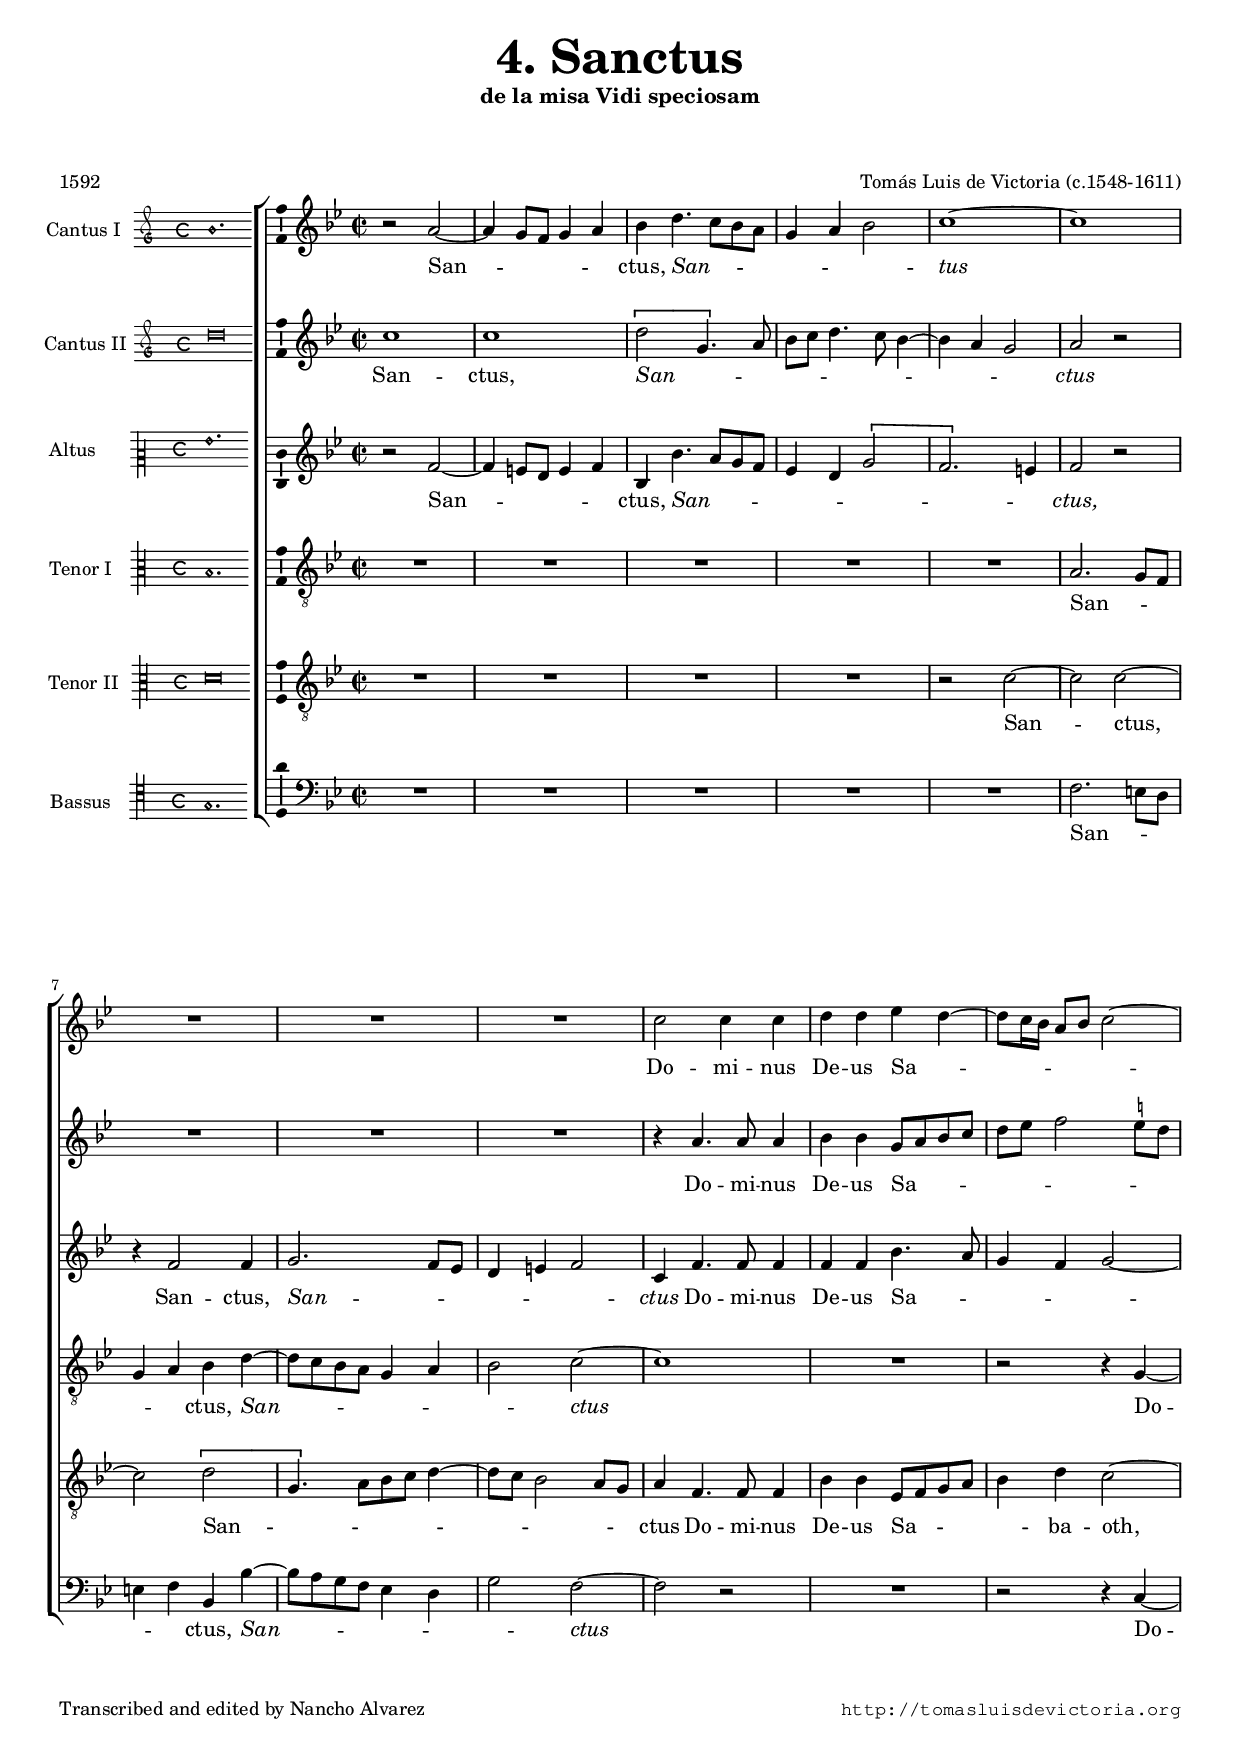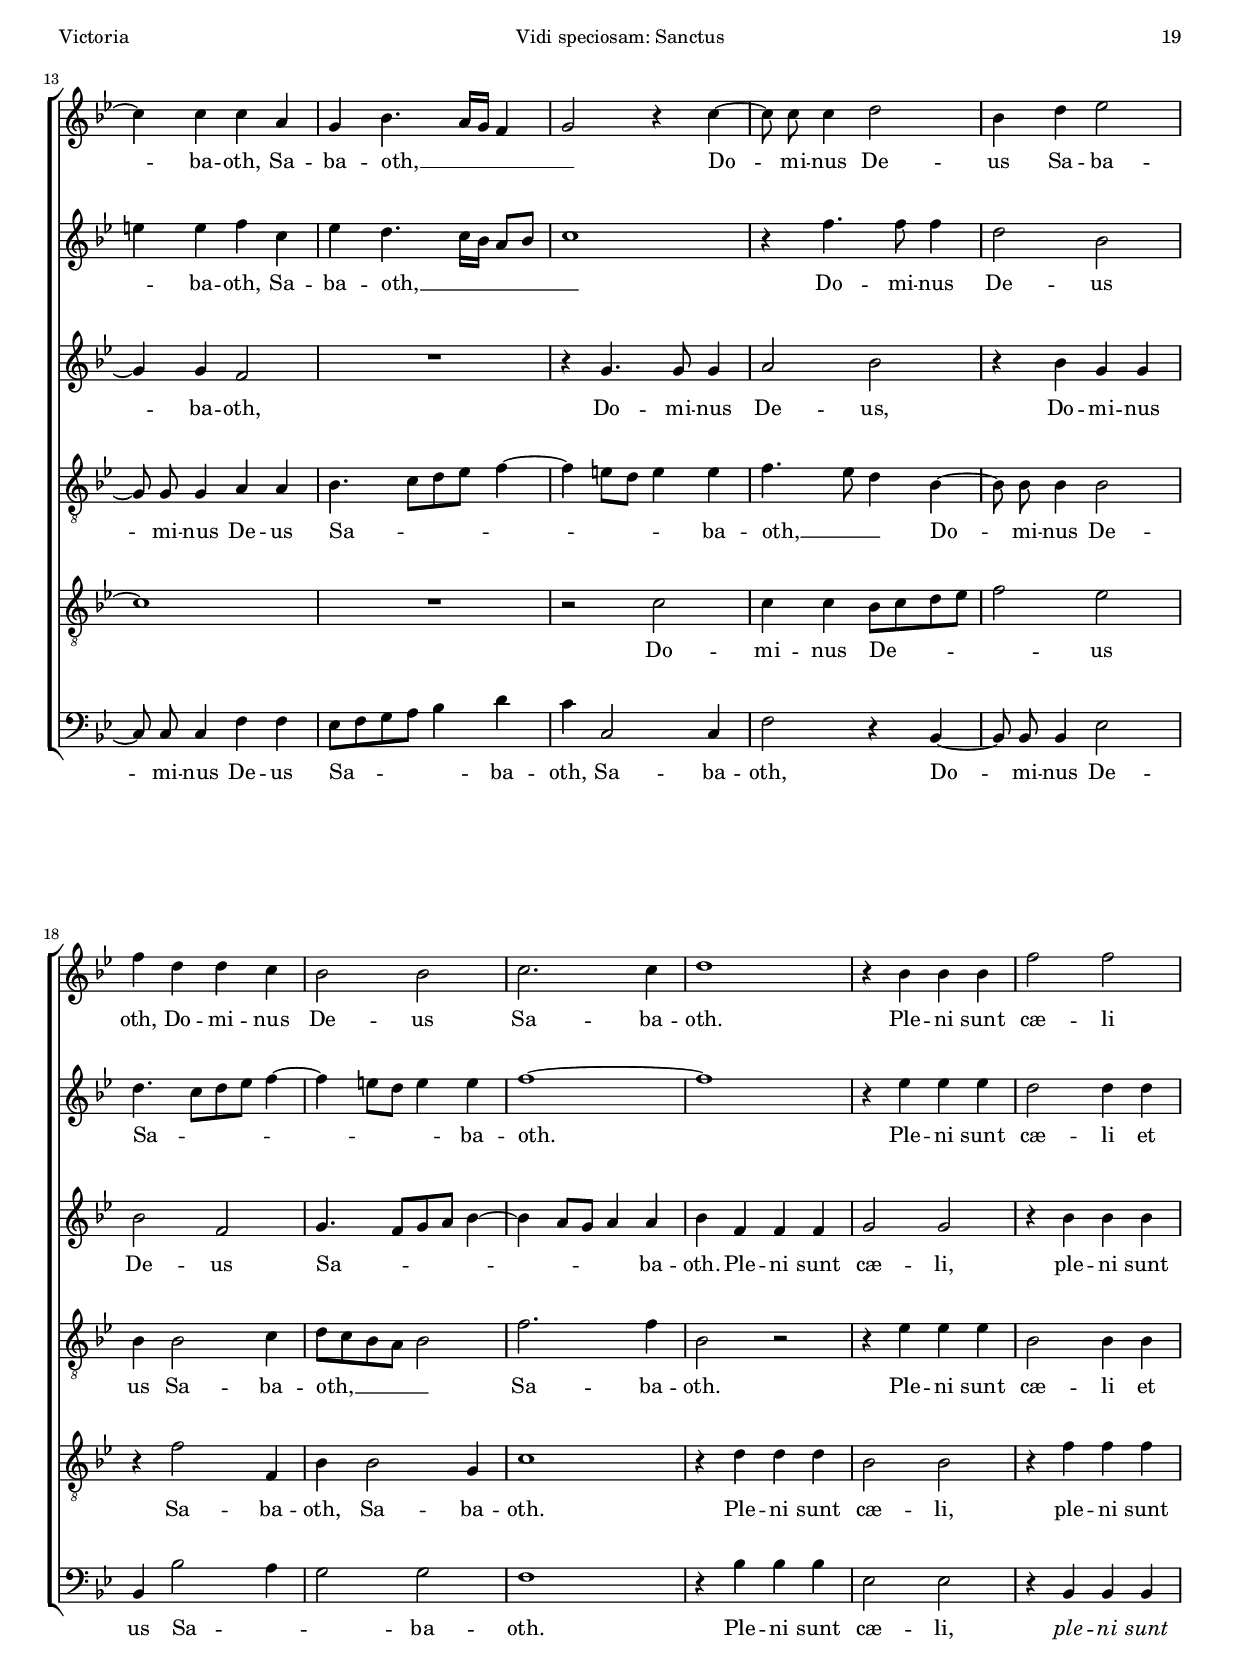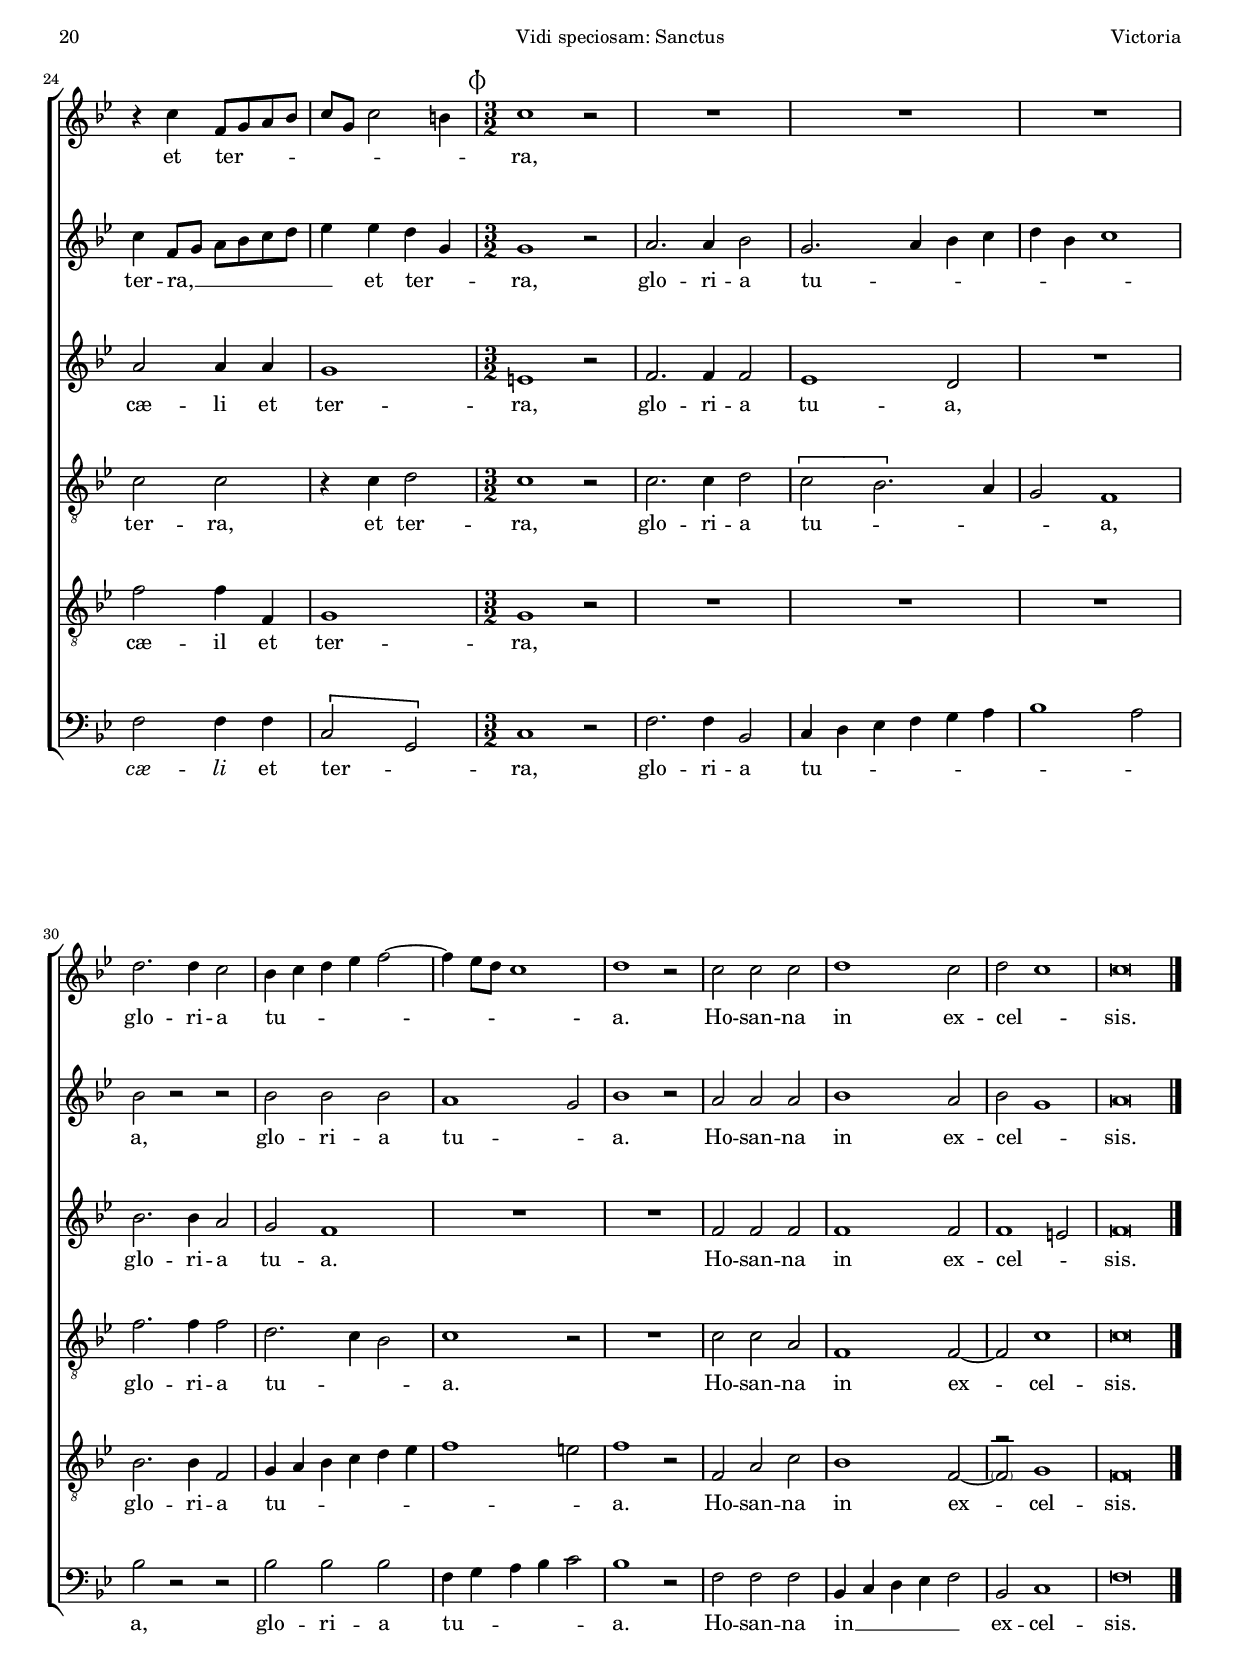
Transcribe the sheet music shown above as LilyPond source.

\version "2.18.0"

#(set-default-paper-size "a4")
#(set-global-staff-size 16.4)
#(ly:set-option 'point-and-click #f)
%mobile -s14.0 -i3.0 -ball

italicas=\override LyricText.font-shape = #'italic
rectas=\override LyricText.font-shape = #'upright
ss=\once \set suggestAccidentals = ##t
incipitwidth = 20

htitle="Vidi speciosam: Sanctus"
hcomposer="Victoria"

\header {
	title=\markup{\larger \larger \larger \larger "4. Sanctus"}
	subtitle="de la misa Vidi speciosam"
	subsubtitle=\markup{\vspace #2 }
	composer="Tomás Luis de Victoria (c.1548-1611)"
        pdfauthor=\composer
	%opus="(-)"
	poet="1592"
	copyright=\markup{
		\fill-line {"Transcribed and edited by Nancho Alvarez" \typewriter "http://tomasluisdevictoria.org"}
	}
%	tagline=""
}


global={\key g \major \time 2/2  \skip 1*25 \time 3/2 
					\skip 1*3/2*12 \bar "|."
}

cantus={
	r2 fis' ~ |
	fis'4 e'8 d' e'4 fis' |
	g' b'4. a'8 g' fis' |
	e'4 fis' g'2 |
%5
	a'1 ~ |
	a' |
	R1*4/4 |
	R1*4/4 |
	R1*4/4 |
%10
	a'2 a'4 a' |
	b' b' c'' b' ~ |
	 b'8[ a'16 g']  fis'8[ g'] a'2 ~ |
	a'4 a' a' fis' |
	e' g'4. fis'16 e' d'4 |
%15
	e'2 r4 a' ~ |
	\set Staff.autoBeaming = ##f
	a'8 a' a'4 b'2 |
	\set Staff.autoBeaming = ##t
	g'4 b' c''2 | 	
	d''4 b' b' a' |
	g'2 g' |
%20
	a'2. a'4 |
	b'1 |
	r4 g' g' g' |
	d''2 d'' |
	r4 a' d'8 e' fis' g' |
%25
	a' e' a'2 gis'4 |
	\mark \markup{\smaller \musicglyph #"timesig.mensural34"}
	a'1 r2|
	R1*3/2 |
	R1*3/2 |
	R1*3/2 |  \break
%30
	b'2. b'4 a'2 |
	g'4 a' b' c'' d''2 ~ |
	d''4 c''8 b' a'1 |
	b' r2 |
	a' a' a' |
%35
	b'1 a'2 |
	b' a'1 |
	a'\breve*3/4
}

cantusdos={
	a'1 |
	a' |
	\[b'2 e'4.\] fis'8 |
	g' a' b'4. a'8 g'4 ~ |
%5
	g' fis' e'2 |
	fis' r |
	R1*4/4 |
	R1*4/4 |
	R1*4/4 |
%10
	r4 fis'4. fis'8 fis'4 |
	g' g' e'8 fis' g' a' |
	b' c'' d''2 \ss cis''8 b' |
	cis''4 cis'' d'' a' |
	c'' b'4.  a'16[ g']  fis'8[ g'] |
%15
	a'1 |
	r4 d''4. d''8 d''4 |
	b'2 g' |
	b'4.  a'8[ b' c''] d''4 ~ |
	d'' cis''8 b' cis''4 cis'' |
%20
	d''1 ~ |
	d'' |
	r4 c'' c'' c'' |
	b'2 b'4 b' |
	a' d'8 e' fis' g' a' b' |
%25
	c''4 c'' b' e' |
	e'1 r2 |
	fis'2. fis'4 g'2 |
	e'2. fis'4 g' a' |
	b' g' a'1 |
%30
	g'2 r r |
	g' g' g' |
	fis'1 e'2 |
	g'1 r2 |
	fis' fis' fis' |
%35
	g'1 fis'2 |
	g' e'1 |
	fis'\breve*3/4
}

altus={
	r2 d' ~ |
	d'4 cis'8 b cis'4 d' |
	g g'4. fis'8 e' d' |
	c'4 b \[e'2 |
%5
	d'2.\] cis'4 |
	d'2 r |
	r4 d'2 d'4 |
	e'2. d'8 c' |
	b4 cis' d'2 |
%10
	a4 d'4. d'8 d'4 |
	d' d' g'4. fis'8 |
	e'4 d' e'2 ~ |
	e'4 e' d'2 |
	R1*4/4 |
%15
	r4 e'4. e'8 e'4 |
	fis'2 g' |
	r4 g' e' e' |
	g'2 d' |
	e'4.  d'8[ e' fis'] g'4 ~ |
%20
	g' fis'8 e' fis'4 fis' |
	g' d' d' d' |
	e'2 e' |
	r4 g' g' g' |
	fis'2 fis'4 fis' |
%25
	e'1 |
	cis' r2 |
	d'2. d'4 d'2 |
	c'1 b2 |
	R1*3/2 |
%30
	g'2. g'4 fis'2 |
	e' d'1 |
	R1*3/2 |
	R1*3/2 |
	d'2 d' d' |
%35
	d'1 d'2 |
	d'1 cis'2 |
	d'\breve*3/4
}

tenor={
	R1*4/4 |
	R1*4/4 |
	R1*4/4 |
	R1*4/4 |
%5
	R1*4/4 |
	fis2. e8 d |
	e4 fis g b ~ |
	b8 a g fis e4 fis |
	g2 a ~ |
%10
	a1 |
	R1*4/4 |
	r2 r4 e ~ |
	\set Staff.autoBeaming = ##f
	e8 e e4 fis fis |
	\set Staff.autoBeaming = ##t
	g4.  a8[ b c'] d'4 ~ |
%15
	d' cis'8 b cis'4 cis' |
	d'4. c'8 b4 g ~ |
	\set Staff.autoBeaming = ##f
	g8 g g4 g2 |
	\set Staff.autoBeaming = ##t
	g4 g2 a4 |
	b8 a g fis g2 |
%20
	d'2. d'4 |
	g2 r |
	r4 c' c' c' |
	g2 g4 g |
	a2 a |
%25
	r4 a b2 |
	a1 r2 |
	a2. a4 b2 |
	\[a g2.\] fis4 |
	e2 d1 |
%30
	d'2. d'4 d'2 |
	b2. a4 g2 |
	a1 r2 |
	R1*3/2 |
	a2 a fis |
%35
	d1 d2 ~ |
	d a1 |
	a\breve*3/4
}

tenordos={
	R1*4/4 |
	R1*4/4 |
	R1*4/4 |
	R1*4/4 |
%5
	r2 a ~ |
	a a ~ |
	a \[b |
	e4.\]  fis8[ g a] b4 ~ |
	b8 a g2 fis8 e |
%10
	fis4 d4. d8 d4 |
	g g c8 d e fis |
	g4 b a2 ~ |
	a1 |
	R1*4/4 |
%15
	r2 a |
	a4 a g8 a b c' |
	d'2 c' |
	r4 d'2 d4 |
	g g2 e4 |
%20
	a1 |
	r4 b b b |
	g2 g |
	r4 d' d' d' |
	d'2 d'4 d |
%25
	e1 |
	e r2 |
	R1*3/2 |
	R1*3/2 |
	R1*3/2 |
%30
	g2. g4 d2 |
	e4 fis g a b c' |
	d'1 cis'2 |
	d'1 r2 |
	d fis a |
%35
	g1 d2 ~ |
	\parenthesize d^\markup{\musicglyph #"rests.1o"} e1 |
	d\breve*3/4
}

bassus={
	R1*4/4 |
	R1*4/4 |
	R1*4/4 |
	R1*4/4 |
%5
	R1*4/4 |
	d2. cis8 b, |
	cis4 d g, g ~ |
	g8 fis e d c4 b, |
	e2 d ~ |
%10
	d r |
	R1*4/4 |
	r2 r4 a, ~ |
	\set Staff.autoBeaming = ##f
	a,8 a, a,4 d d |
	\set Staff.autoBeaming = ##t
	c8 d e fis g4 b |
%15
	a a,2 a,4 |
	d2 r4 g, ~ |
	\set Staff.autoBeaming = ##f
	g,8 g, g,4 c2 |
	\set Staff.autoBeaming = ##t
	g,4 g2 fis4 |
	e2 e |
%20
	d1 |
	r4 g g g |
	c2 c |
	r4 g, g, g, |
	d2 d4 d |
%25
	\[a,2 e,\] |
	a,1 r2 |
	d2. d4 g,2 |
	a,4 b, c d e fis |
	g1 fis2 |
%30
	g r r |
	g g g |
	d4 e fis g a2 |
	g1 r2 |
	d d d |
%35
	g,4 a, b, c d2 |
	g, a,1 |
	d\breve*3/4
}

textocantus=\lyricmode{
San -- _ _ _ _ _ ctus, 
\italicas
San -- _ _ _ _ _ _ tus _
\rectas
Do -- mi -- nus De -- us Sa -- _ _ _ _ _ _ _ _ ba -- oth, 
Sa -- ba -- oth, __ _ _ _ _ 
Do -- _ mi -- nus De -- us Sa -- ba -- oth,
Do -- mi -- nus De -- us Sa -- ba -- oth.
Ple -- ni sunt cæ -- li et ter -- _ _ _ _ _ _ _ ra,
glo -- ri -- a tu -- _ _ _ _ _ _ _ _ a.
Ho -- san -- na in ex -- cel -- _ sis.
}

textocantusdos=\lyricmode{
San -- ctus,
\italicas
San -- _ _ _ _ _ _ _ _ _ _ ctus
\rectas
Do -- mi -- nus De -- us Sa -- _ _ _ _ _ _ _ _ _ ba -- oth, 
Sa -- ba -- oth, __ _ _ _ _ _ 
Do -- mi -- nus De -- us Sa -- _ _ _ _ _ _ _ _ ba -- oth. _
Ple -- ni sunt cæ -- li et ter -- ra, __ _ _ _ _ _ _ 
et ter -- _ ra,
glo -- ri -- a tu -- _ _ _ _ _ _ a,
glo -- ri -- a tu -- _ a.
Ho -- san -- na in ex -- cel -- _ sis.
}

textoaltus=\lyricmode{
San -- _ _ _ _ _ ctus,
\italicas
San -- _ _ _ _ _ _ _ _ ctus,
\rectas
San -- ctus,
\italicas
San -- _ _ _ _ _ ctus 
\rectas
Do -- mi -- nus De -- us Sa -- _ _ _ _ _ ba -- oth,
Do -- mi -- nus De -- us,
Do -- mi -- nus De -- us Sa -- _ _ _ _ _ _ _ _ ba -- oth.
Ple -- ni sunt cæ -- li,
ple -- ni sunt cæ -- li et ter -- ra,
glo -- ri -- a tu -- a,
glo -- ri -- a tu -- a.
Ho -- san -- na in ex -- cel -- _ sis.
}

textotenor=\lyricmode{
San -- _ _ _ _ ctus,
\italicas
San -- _ _ _ _ _ _ _ ctus _
\rectas
Do -- _ mi -- nus De -- us Sa -- _ _ _ _ _ _ _ _ ba -- oth, __ _ _ 
Do -- _ mi -- nus De -- us Sa -- ba -- oth, __ _ _ _ _ 
Sa -- ba -- oth.
Ple -- ni sunt cæ -- li et ter -- ra,
et ter -- ra,
glo -- ri -- a tu -- _ _ _ a,
glo -- ri -- a tu -- _ _ a.
Ho -- san -- na in ex -- _ cel -- sis.
}

textotenordos=\lyricmode{
San -- _ ctus, _
San -- _ _ _ _ _ _ _ _ _ _ ctus
Do -- mi -- nus De -- us Sa -- _ _ _ _ ba -- oth, _
Do -- mi -- nus De -- _ _ _ _ us Sa -- ba -- oth,
Sa -- ba -- oth.
Ple -- ni sunt cæ -- li,
ple -- ni sunt cæ -- il et ter -- ra,
glo -- ri -- a tu -- _ _ _ _ _ _ _ a.
Ho -- san -- na in ex -- _ cel -- sis.
}

textobassus=\lyricmode{
San -- _ _ _ _ ctus,
\italicas
San -- _ _ _ _ _ _ _ ctus _
\rectas
Do -- _ mi -- nus De -- us Sa -- _ _ _ _ ba -- oth,
Sa -- ba -- oth,
Do -- _ mi -- nus De -- us Sa -- _ _ ba -- oth.
Ple -- ni sunt cæ -- li,
\italicas
ple -- ni sunt cæ -- li 
\rectas
et ter -- _ ra,
glo -- ri -- a tu -- _ _ _ _ _ _ _ a,
glo -- ri -- a tu -- _ _ _ _ a.
Ho -- san -- na in __ _ _ _ _
ex -- cel -- sis.
}


incipitcantus=\markup{
	\score{
		{ 
		\set Staff.instrumentName="Cantus I  "
		\override NoteHead.style = #'neomensural
		\override Rest.style = #'neomensural
		\override Staff.TimeSignature.style = #'neomensural
		\cadenzaOn 
		\clef "petrucci-g"
		\key c \major
		\time 4/4
		b'1.
		} 
	\layout {
		\context {\Voice
			\remove Ligature_bracket_engraver
			\consists Mensural_ligature_engraver
		}
		line-width=\incipitwidth
		indent = 0
	}
	}
}


incipitcantusdos=\markup{
	\score{
		{ 
		\set Staff.instrumentName="Cantus II "
		\override NoteHead.style = #'neomensural
		\override Rest.style = #'neomensural
		\override Staff.TimeSignature.style = #'neomensural
		\cadenzaOn 
		\clef "petrucci-g"
		\key c \major
		\time 4/4
		d''\breve
		} 
	\layout {
		\context {\Voice
			\remove Ligature_bracket_engraver
			\consists Mensural_ligature_engraver
		}
		line-width=\incipitwidth
		indent = 0
	}
	}
}


incipitaltus=\markup{
	\score{
		{ 
		\set Staff.instrumentName="Altus      "
		\override NoteHead.style = #'neomensural 
		\override Rest.style = #'neomensural
		\override Staff.TimeSignature.style = #'neomensural
		\cadenzaOn 
		\clef "petrucci-c2"
		\key c \major
		\time 4/4
		g'1.
		} 
	\layout {
		\context {\Voice
			\remove Ligature_bracket_engraver
			\consists Mensural_ligature_engraver
		}
		line-width=\incipitwidth
		indent = 0
	}
	}
}


incipittenor=\markup{
	\score{
		{ 
		\set Staff.instrumentName="Tenor I   "
		\override NoteHead.style = #'neomensural 
		\override Rest.style = #'neomensural
		\override Staff.TimeSignature.style = #'neomensural
		\cadenzaOn 
		\clef "petrucci-c3"
		\key c \major
		\time 4/4
		b1.
		} 
	\layout {
		\context {\Voice
			\remove Ligature_bracket_engraver
			\consists Mensural_ligature_engraver
		}
		line-width=\incipitwidth
		indent=0
	}
	}
}

incipittenordos=\markup{
	\score{
		{ 
		\set Staff.instrumentName="Tenor II  "
		\override NoteHead.style = #'neomensural 
		\override Rest.style = #'neomensural
		\override Staff.TimeSignature.style = #'neomensural
		\cadenzaOn 
		\clef "petrucci-c3"
		\key c \major
		\time 4/4
		d'\breve
		} 
	\layout {
		\context {\Voice
			\remove Ligature_bracket_engraver
			\consists Mensural_ligature_engraver
		}
		line-width=\incipitwidth
		indent=0
	}
	}
}


incipitbassus=\markup{
	\score{
		{ 
		\set Staff.instrumentName="Bassus   "
		\override NoteHead.style = #'neomensural 
		\override Rest.style = #'neomensural
		\override Staff.TimeSignature.style = #'neomensural
		\cadenzaOn 
		\clef "petrucci-c4"
		\key c \major
		\time 4/4
		g1.
		} 
	\layout {
		\context {\Voice
			\remove Ligature_bracket_engraver
			\consists Mensural_ligature_engraver
		}
		line-width=\incipitwidth
		indent = 0
	}
	}
}





\score {\transpose c' ees'{
\new ChoirStaff<<

	\new Staff <<\global
	\new Voice="v1" {
		\set Staff.instrumentName=\incipitcantus
		\clef "treble"
		\cantus }
	\new Lyrics \lyricsto "v1" {\textocantus }
	>>

	\new Staff <<\global
	\new Voice="v5" {
		\set Staff.instrumentName=\incipitcantusdos
		\clef "treble"
		\cantusdos }
	\new Lyrics \lyricsto "v5" {\textocantusdos }
	>>

	
	\new Staff << \global
	\new Voice="v2" {
		\set Staff.instrumentName=\incipitaltus
		\clef "treble" 
		\altus}
	\new Lyrics \lyricsto "v2" {\textoaltus }
	>>

	
	\new Staff <<\global
	\new Voice="v3" {
		\set Staff.instrumentName=\incipittenor
		\clef "G_8"
		\tenor }
	\new Lyrics \lyricsto "v3" {\textotenor }
	>>
	
		\new Staff <<\global
	\new Voice="v6" {
		\set Staff.instrumentName=\incipittenordos
		\clef "G_8"
		\tenordos }
	\new Lyrics \lyricsto "v6" {\textotenordos }
	>>
	
	\new Staff <<\global
	\new Voice="v4" {
		\set Staff.instrumentName=\incipitbassus
		\clef "bass" 
		\bassus }
	\new Lyrics \lyricsto "v4" {\textobassus }
	>>
	
>>

	}%transpose

\layout{ 
	\context {\Lyrics 
		\override VerticalAxisGroup.staff-affinity = #UP
		\override VerticalAxisGroup.nonstaff-relatedstaff-spacing =
			#'((basic-distance . 0) (minimum-distance . 0) (padding . 1))
		\override LyricText.font-size = #1.2
		\override LyricHyphen.minimum-distance = #0.5
	}
	\context {\Score 
		tempoHideNote = ##t
		\override BarNumber.padding = #2 
	}
	\context {\Voice 
		melismaBusyProperties = #'()
		%autoBeaming = ##f
	}
	\context {\Staff 
                %\RemoveEmptyStaves
                %\override VerticalAxisGroup.remove-first = ##t
		\override VerticalAxisGroup.staff-staff-spacing =
			#'((basic-distance . 11) (minimum-distance . 0) (padding . 1))
		\consists Ambitus_engraver 
		\override LigatureBracket.padding = #1
	}
}

%\midi { \mtempo }

}


\paper{
	evenHeaderMarkup=\markup  \fill-line { \fromproperty #'page:page-number-string \htitle \hcomposer }
	oddHeaderMarkup= \markup  \fill-line { \on-the-fly #not-first-page \hcomposer \on-the-fly #not-first-page \htitle \on-the-fly #not-first-page \fromproperty #'page:page-number-string }
	%system-count=20
	%page-count = 8
	ragged-last-bottom = ##f
	indent=3.5\cm
	system-system-spacing =
	#'((basic-distance . 22) (minimum-distance . 0) (padding . 5))
	top-system-spacing = % header
	#'((basic-distance . 8) (minimum-distance . 0) (padding . 0))
	last-bottom-spacing = % footer
	#'((basic-distance . 12) (minimum-distance . 0) (padding . 0))


first-page-number=18
oddHeaderMarkup=\markup \fill-line {\hcomposer \htitle \fromproperty #'page:page-number-string }
evenHeaderMarkup=\markup \fill-line {\on-the-fly #not-first-page \fromproperty #'page:page-number-string \on-the-fly #not-first-page \htitle \on-the-fly #not-first-page \hcomposer }
}